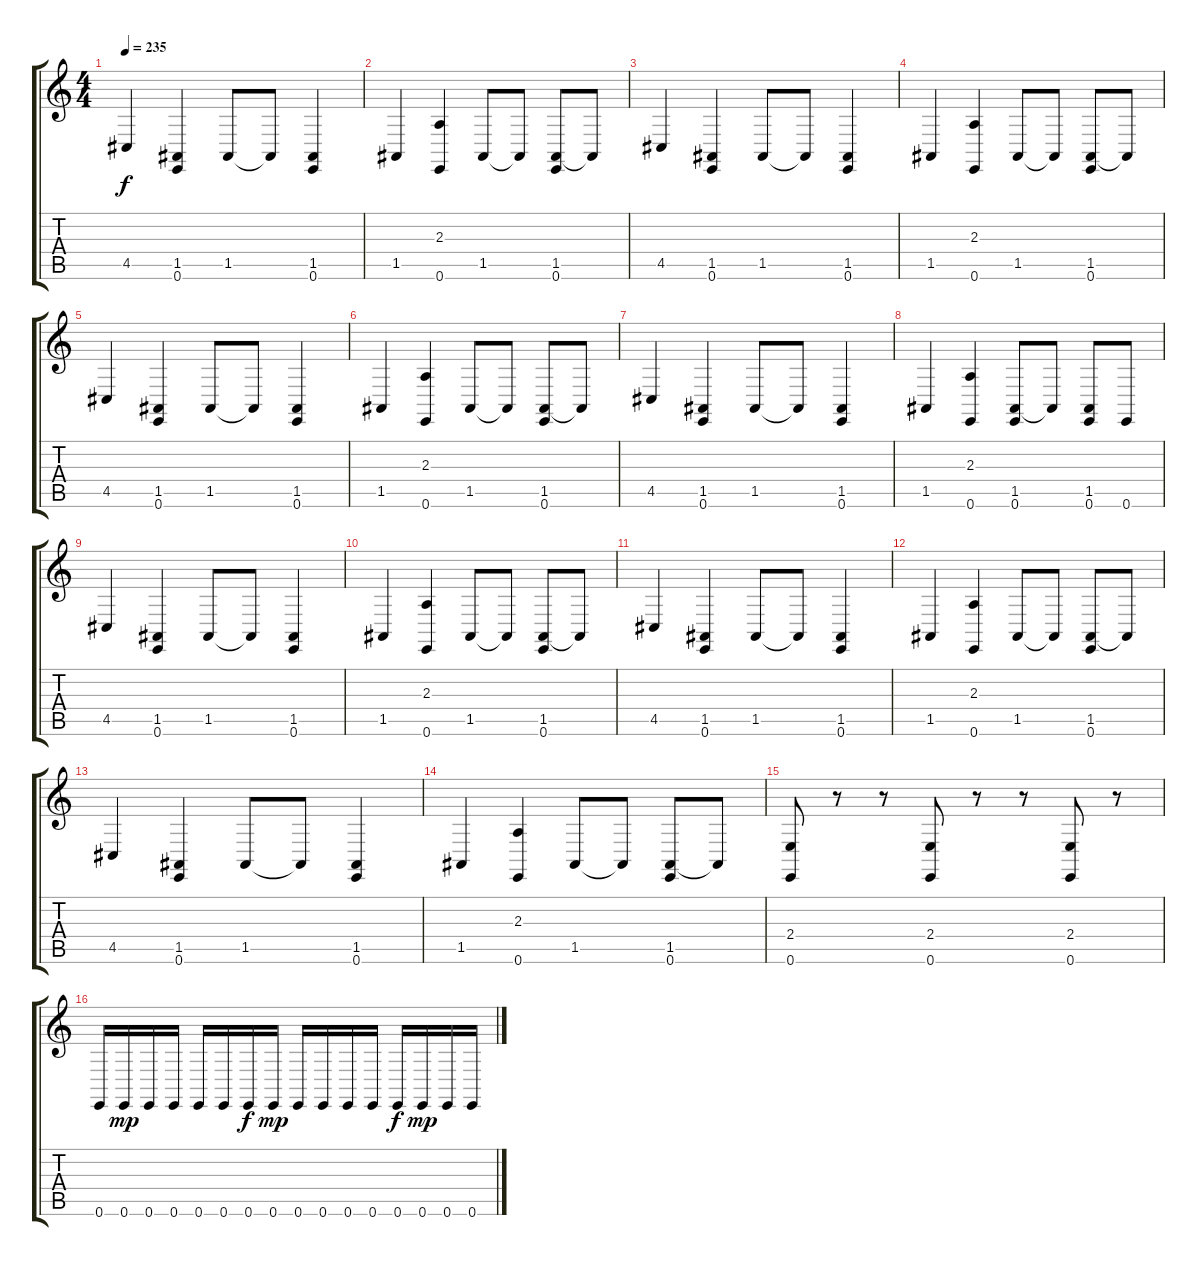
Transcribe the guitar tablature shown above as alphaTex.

\track "" {instrument acousticgrandpiano}
\staff {score tabs}
\tuning (E4 B3 G3 D3 A2 E2) {hide}
\ts (4 4)
\tempo 235
\clef g2
\ks c
4.5.4{dy f} (1.5 0.6).4 1.5.8 1.5{t}.8 (1.5 0.6).4 |
1.5.4 (2.3 0.6).4 1.5.8 1.5{t}.8 (1.5 0.6).8 1.5{t}.8 |
4.5.4 (1.5 0.6).4 1.5.8 1.5{t}.8 (1.5 0.6).4 |
1.5.4 (2.3 0.6).4 1.5.8 1.5{t}.8 (1.5 0.6).8 1.5{t}.8 |
4.5.4 (1.5 0.6).4 1.5.8 1.5{t}.8 (1.5 0.6).4 |
1.5.4 (2.3 0.6).4 1.5.8 1.5{t}.8 (1.5 0.6).8 1.5{t}.8 |
4.5.4 (1.5 0.6).4 1.5.8 1.5{t}.8 (1.5 0.6).4 |
1.5.4 (2.3 0.6).4 (1.5 0.6).8 1.5{t}.8 (1.5 0.6).8 0.6.8 |
4.5.4 (1.5 0.6).4 1.5.8 1.5{t}.8 (1.5 0.6).4 |
1.5.4 (2.3 0.6).4 1.5.8 1.5{t}.8 (1.5 0.6).8 1.5{t}.8 |
4.5.4 (1.5 0.6).4 1.5.8 1.5{t}.8 (1.5 0.6).4 |
1.5.4 (2.3 0.6).4 1.5.8 1.5{t}.8 (1.5 0.6).8 1.5{t}.8 |
4.5.4 (1.5 0.6).4 1.5.8 1.5{t}.8 (1.5 0.6).4 |
1.5.4 (2.3 0.6).4 1.5.8 1.5{t}.8 (1.5 0.6).8 1.5{t}.8 |
(2.4 0.6).8 r.8 r.8 (2.4 0.6).8 r.8 r.8 (2.4 0.6).8 r.8 |
0.6.16 0.6.16{dy mp} 0.6.16 0.6.16 0.6.16 0.6.16 0.6.16{dy f} 0.6.16{dy mp} 0.6.16 0.6.16 0.6.16 0.6.16 0.6.16{dy f} 0.6.16{dy mp} 0.6.16 0.6.16
